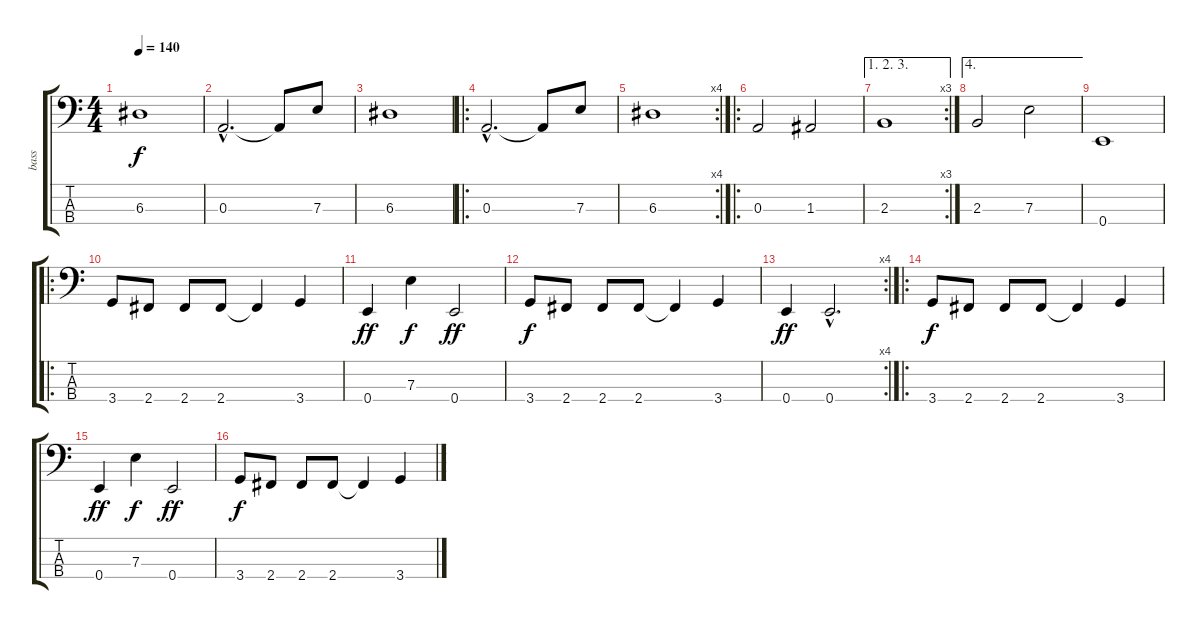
\track ("bass" "bass") {instrument electricbassfinger}
\staff {score tabs}
\tuning (G2 D2 A1 E1) {hide}
\ts (4 4)
\tempo 140
\clef f4
\ks c
6.3.1{dy f} |
0.3{hac}.2{d} 0.3{t}.8 7.3.8 |
6.3.1 |
\ro
0.3{hac}.2{d} 0.3{t}.8 7.3.8 |
\rc 4
6.3.1 |
\ro
0.3.2 1.3.2 |
\ae (1 2 3)
\rc 3
2.3.1 |
\ae 4
2.3.2 7.3.2 |
0.4.1 |
\ro
3.4.8 2.4.8 2.4.8 2.4.8 2.4{t}.4 3.4.4 |
0.4.4{dy ff} 7.3.4{dy f} 0.4.2{dy ff} |
3.4.8{dy f} 2.4.8 2.4.8 2.4.8 2.4{t}.4 3.4.4 |
\rc 4
0.4.4{dy ff} 0.4{hac}.2{d} |
\ro
3.4.8{dy f} 2.4.8 2.4.8 2.4.8 2.4{t}.4 3.4.4 |
0.4.4{dy ff} 7.3.4{dy f} 0.4.2{dy ff} |
3.4.8{dy f} 2.4.8 2.4.8 2.4.8 2.4{t}.4 3.4.4
